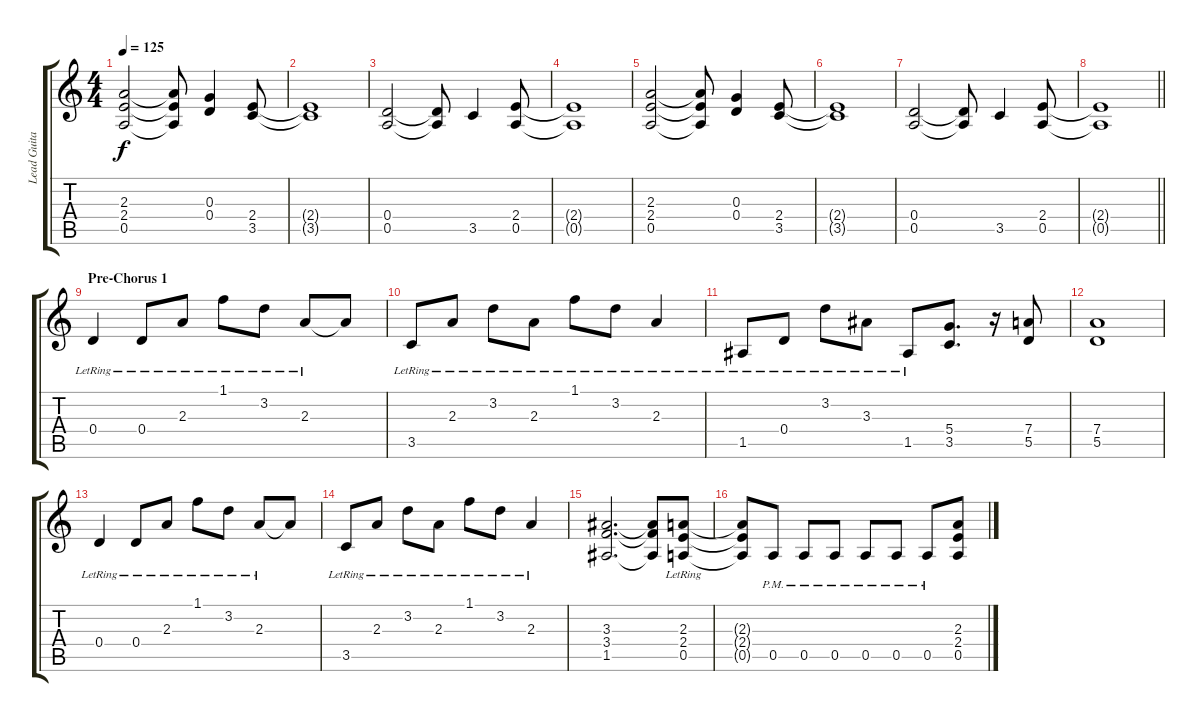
\track ("Lead Guitar 1" "Lead Guita") {instrument distortionguitar}
\staff {score tabs}
\tuning (E4 B3 G3 D3 A2 E2) {hide}
\ts (4 4)
\tempo 125
\clef g2
\ks c
(2.3 2.4 0.5).2{dy f} (2.3{t} 2.4{t} 0.5{t}).8 (0.3 0.4).4 (2.4 3.5).8 |
(2.4{t} 3.5{t}).1 |
(0.4 0.5).2 (0.4{t} 0.5{t}).8 3.5.4 (2.4 0.5).8 |
(2.4{t} 0.5{t}).1 |
(2.3 2.4 0.5).2 (2.3{t} 2.4{t} 0.5{t}).8 (0.3 0.4).4 (2.4 3.5).8 |
(2.4{t} 3.5{t}).1 |
(0.4 0.5).2 (0.4{t} 0.5{t}).8 3.5.4 (2.4 0.5).8 |
\barLineRight lightlight
(2.4{t} 0.5{t}).1 |
\section ("" "Pre-Chorus 1")
0.4{lr}.4{volume 8} 0.4{lr}.8 2.3{lr}.8 1.1{lr}.8 3.2{lr}.8 2.3{lr}.8 2.3{t}.8 |
3.5{lr}.8 2.3{lr}.8 3.2{lr}.8 2.3{lr}.8 1.1{lr}.8 3.2{lr}.8 2.3{lr}.4 |
1.5{lr}.8 0.4{lr}.8 3.2{lr}.8 3.3{lr}.8 1.5{lr}.8 (5.4 3.5).8{d} r.16 (7.4 5.5).8 |
(7.4 5.5).1 |
0.4{lr}.4 0.4{lr}.8 2.3{lr}.8 1.1{lr}.8 3.2{lr}.8 2.3{lr}.8 2.3{t}.8 |
3.5{lr}.8 2.3{lr}.8 3.2{lr}.8 2.3{lr}.8 1.1{lr}.8 3.2{lr}.8 2.3{lr}.4 |
(3.3 3.4 1.5).2{d} (3.3{t} 3.4{t} 1.5{t}).8 (2.3{lr} 2.4{lr} 0.5{lr}).8 |
(2.3{t} 2.4{t} 0.5{t}).8 0.5{pm}.8 0.5{pm}.8 0.5{pm}.8 0.5{pm}.8 0.5{pm}.8 0.5{pm}.8 (2.3 2.4 0.5).8
